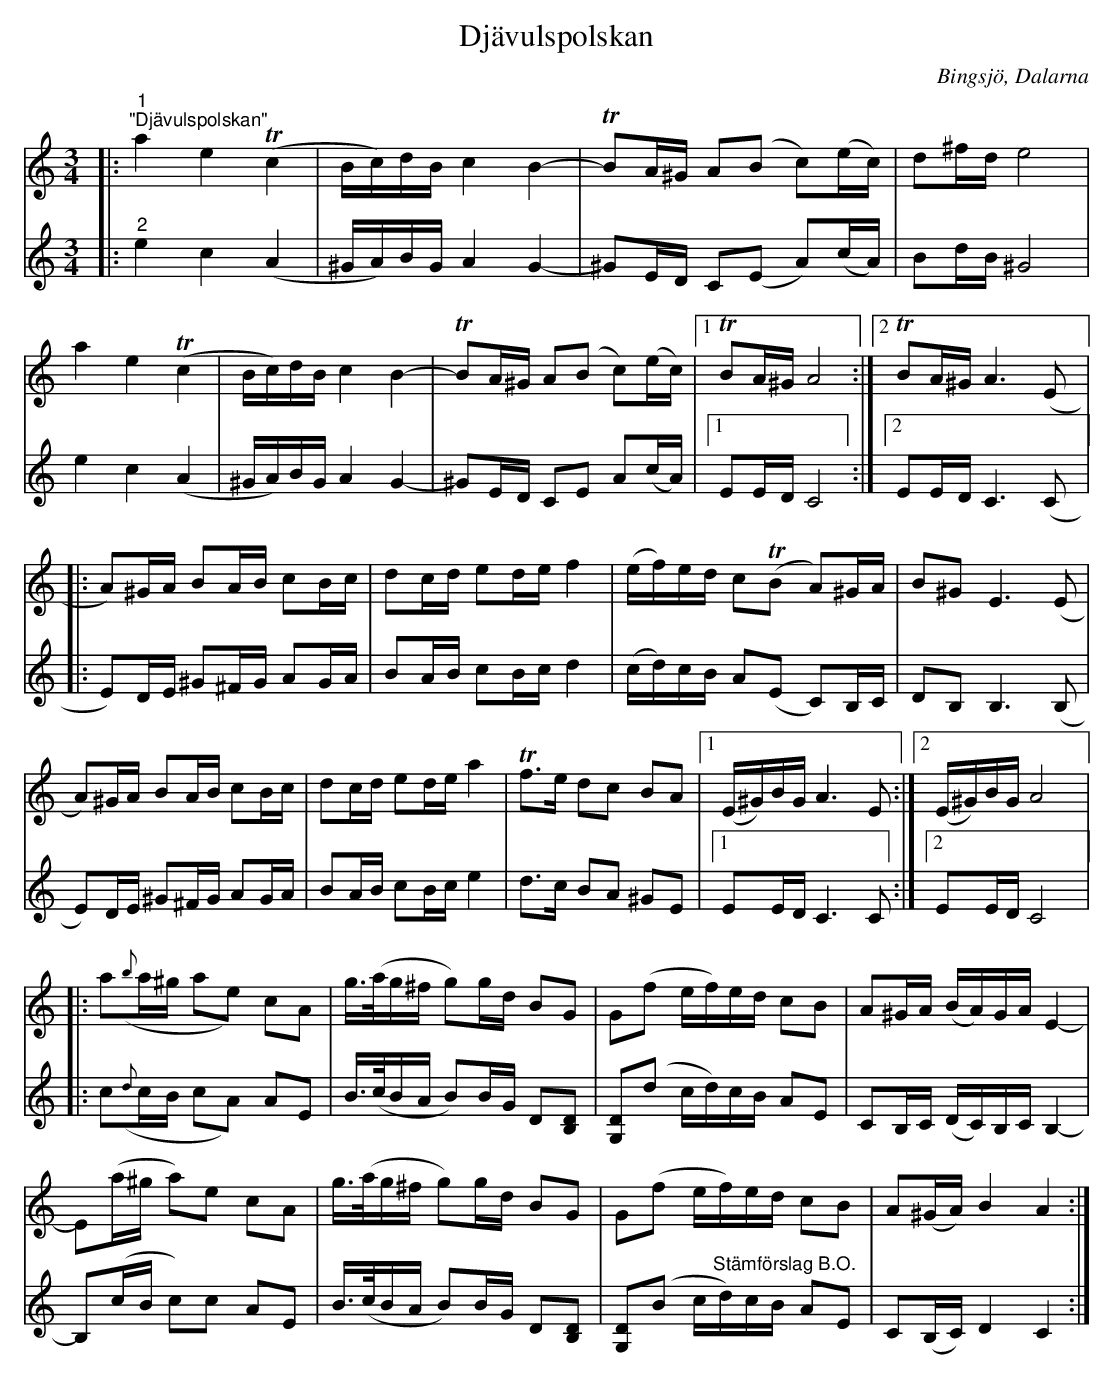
X:1
T:Djävulspolskan
O:Bingsjö, Dalarna
L:1/16
M:3/4
K:Am
V:1
|:"^1""^\"Djävulspolskan\"" a4 e4T (c4 | Bc)dB c4 B4- |T B2A^G A2(B2 c2)(ec) | d2^fd e8 |
a4 e4T (c4 | Bc)dB c4 B4- |T B2A^G A2(B2 c2)(ec) |1T B2A^G A8 :|2T B2A^G A6 (E2 |:
A2)^GA B2AB c2Bc | d2cd e2de f4 | (ef)ed c2T(B2 A2)^GA | B2^G2 E6 (E2 |
A2)^GA B2AB c2Bc | d2cd e2de a4 |T f2>e2 d2c2 B2A2 |1 (E^G)BG A6 E2 :|2 (E^G)BG A8 |:
a2({b}a^g a2e2) c2A2 | g>(ag^f g2)gd B2G2 | G2(f2 ef)ed c2B2 | A2^GA (BA)GA E4- |
E2(a^g a2)e2 c2A2 | g>(ag^f g2)gd B2G2 | G2(f2 ef)ed c2B2 | A2(^GA) B4 A4 :|
V:2
|:"^2" e4 c4 (A4 | ^GA)BG A4 G4- | ^G2ED C2(E2 A2)(cA) | B2dB ^G8 | e4 c4 (A4 |
^GA)BG A4 G4- | ^G2ED C2E2 A2(cA) |1 E2ED C8 :|2 E2ED C6 (C2 |:
E2)DE ^G2^FG A2GA | B2AB c2Bc d4 | (cd)cB A2(E2 C2)B,C | D2B,2 B,6 (B,2 |
E2)DE ^G2^FG A2GA | B2AB c2Bc e4 | d2>c2 B2A2 ^G2E2 |1 E2ED C6 C2 :|2 E2ED C8 |:
c2({d}cB c2A2) A2E2 | B>(cBA B2)BG D2[B,D]2 | [G,D]2(d2 cd)cB A2E2 | C2B,C (DC)B,C B,4- |
B,2(cB c2)c2 A2E2 | B>(cBA B2)BG D2[B,D]2 | [G,D]2(B2 c"^Stämförslag B.O."d)cB A2E2 | C2(B,C) D4 C4 :|
